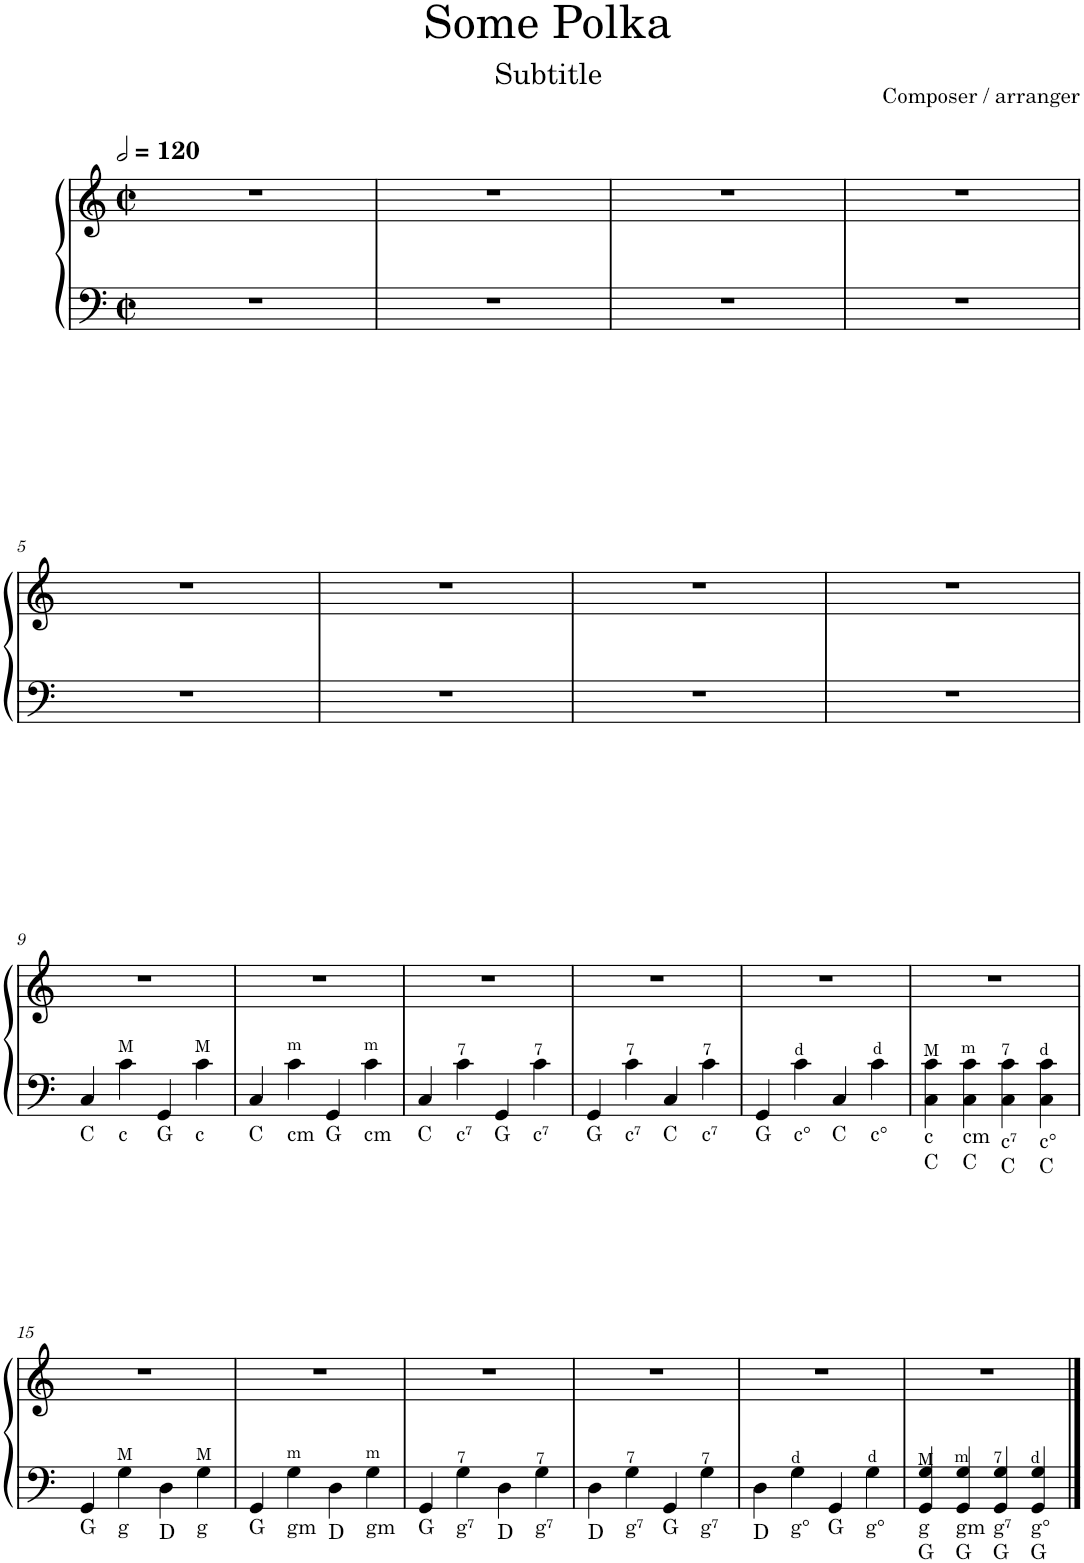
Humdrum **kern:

**kern	**kern	**kern
*part1	*part1	*part1
*staff3	*staff2	*staff1
*I"Accordion	*	*
*I'Acc.	*	*
*stria5	*	*
*clefF4	*clefF4	*clefG2
*k[]	*k[]	*k[]
*M2/2	*M2/2	*M2/2
*met(c|)	*met(c|)	*met(c|)
*MM240	*MM240	*MM240
=1	=1	=1
1r	1r	1r
=2	=2	=2
1r	1r	1r
=3	=3	=3
1r	1r	1r
=4	=4	=4
1r	1r	1r
!!LO:LB:g=z
=5	=5	=5
1r	1r	1r
=6	=6	=6
1r	1r	1r
=7	=7	=7
1r	1r	1r
=8	=8	=8
1r	1r	1r
!!LO:LB:g=z
=9	=9	=9
!	!LO:TX:b:t=C	!
!LO:TX:b:t=C	!	!
4C	4C/	1r
!	!LO:TX:b:t=c	!
!LO:TX:b:t=c	!	!
4E 4G 4c	4c\	.
!	!LO:TX:b:t=G	!
!LO:TX:b:t=G	!	!
4GG	4GG/	.
!	!LO:TX:b:t=c	!
!LO:TX:b:t=c	!	!
4E 4G 4c	4c\	.
=10	=10	=10
!	!LO:TX:b:t=C	!
!LO:TX:b:t=C	!	!
4C	4C/	1r
!	!LO:TX:b:t=cm	!
!LO:TX:b:t=cm	!	!
4E- 4G 4c	4c\	.
!	!LO:TX:b:t=G	!
!LO:TX:b:t=G	!	!
4GG	4GG/	.
!	!LO:TX:b:t=cm	!
!LO:TX:b:t=cm	!	!
4E- 4G 4c	4c\	.
=11	=11	=11
!	!LO:TX:b:t=C	!
!LO:TX:b:t=C	!	!
4C	4C/	1r
!	!LO:TX:b:t=c⁷	!
!LO:TX:b:t=c⁷	!	!
4E 4B- 4c	4c\	.
!	!LO:TX:b:t=G	!
!LO:TX:b:t=G	!	!
4GG	4GG/	.
!	!LO:TX:b:t=c⁷	!
!LO:TX:b:t=c⁷	!	!
4E 4B- 4c	4c\	.
=12	=12	=12
!	!LO:TX:b:t=G	!
!LO:TX:b:t=G	!	!
4GG	4GG/	1r
!	!LO:TX:b:t=c⁷	!
!LO:TX:b:t=c⁷	!	!
4E 4B- 4c	4c\	.
!	!LO:TX:b:t=C	!
!LO:TX:b:t=C	!	!
4C	4C/	.
!	!LO:TX:b:t=c⁷	!
!LO:TX:b:t=c⁷	!	!
4E 4B- 4c	4c\	.
=13	=13	=13
!	!LO:TX:b:t=G	!
!LO:TX:b:t=G	!	!
4GG	4GG/	1r
!	!LO:TX:b:t=c°	!
!LO:TX:b:t=c°	!	!
4E- 4A 4c	4c\	.
!	!LO:TX:b:t=C	!
!LO:TX:b:t=C	!	!
4C	4C/	.
!	!LO:TX:b:t=c°	!
!LO:TX:b:t=c°	!	!
4E- 4A 4c	4c\	.
=14	=14	=14
!	!LO:TX:b:t=c	!
!	!LO:TX:b:t=C	!
!LO:TX:b:t=c	!	!
!LO:TX:b:t=C	!	!
4C> 4E> 4G> 4c>	4C\> 4c\>	1r
!	!LO:TX:b:t=cm	!
!	!LO:TX:b:t=C	!
!LO:TX:b:t=cm	!	!
!LO:TX:b:t=C	!	!
4C> 4E-> 4G> 4c>	4C\> 4c\>	.
!	!LO:TX:b:t=c⁷	!
!	!LO:TX:b:t=C	!
!LO:TX:b:t=c⁷	!	!
!LO:TX:b:t=C	!	!
4C> 4E> 4B-> 4c>	4C\> 4c\>	.
!	!LO:TX:b:t=c°	!
!	!LO:TX:b:t=C	!
!LO:TX:b:t=c°	!	!
!LO:TX:b:t=C	!	!
4C> 4E-> 4A> 4c>	4C\> 4c\>	.
!!LO:LB:g=z
=15	=15	=15
!	!LO:TX:b:t=G	!
!LO:TX:b:t=G	!	!
4GG	4GG/	1r
!	!LO:TX:b:t=g	!
!LO:TX:b:t=g	!	!
4G 4B 4d	4G\	.
!	!LO:TX:b:t=D	!
!LO:TX:b:t=D	!	!
4D	4D\	.
!	!LO:TX:b:t=g	!
!LO:TX:b:t=g	!	!
4G 4B 4d	4G\	.
=16	=16	=16
!	!LO:TX:b:t=G	!
!LO:TX:b:t=G	!	!
4GG	4GG/	1r
!	!LO:TX:b:t=gm	!
!LO:TX:b:t=gm	!	!
4G 4B- 4d	4G\	.
!	!LO:TX:b:t=D	!
!LO:TX:b:t=D	!	!
4D	4D\	.
!	!LO:TX:b:t=gm	!
!LO:TX:b:t=gm	!	!
4G 4B- 4d	4G\	.
=17	=17	=17
!	!LO:TX:b:t=G	!
!LO:TX:b:t=G	!	!
4GG	4GG/	1r
!	!LO:TX:b:t=g⁷	!
!LO:TX:b:t=g⁷	!	!
4F 4G 4B	4G\	.
!	!LO:TX:b:t=D	!
!LO:TX:b:t=D	!	!
4D	4D\	.
!	!LO:TX:b:t=g⁷	!
!LO:TX:b:t=g⁷	!	!
4F 4G 4B	4G\	.
=18	=18	=18
!	!LO:TX:b:t=D	!
!LO:TX:b:t=D	!	!
4D	4D\	1r
!	!LO:TX:b:t=g⁷	!
!LO:TX:b:t=g⁷	!	!
4F 4G 4B	4G\	.
!	!LO:TX:b:t=G	!
!LO:TX:b:t=G	!	!
4GG	4GG/	.
!	!LO:TX:b:t=g⁷	!
!LO:TX:b:t=g⁷	!	!
4F 4G 4B	4G\	.
=19	=19	=19
!	!LO:TX:b:t=D	!
!LO:TX:b:t=D	!	!
4D	4D\	1r
!	!LO:TX:b:t=g°	!
!LO:TX:b:t=g°	!	!
4E 4G 4B-	4G\	.
!	!LO:TX:b:t=G	!
!LO:TX:b:t=G	!	!
4GG	4GG/	.
!	!LO:TX:b:t=g°	!
!LO:TX:b:t=g°	!	!
4E 4G 4B-	4G\	.
=20	=20	=20
!	!LO:TX:b:t=g	!
!	!LO:TX:b:t=G	!
!LO:TX:b:t=g	!	!
!LO:TX:b:t=G	!	!
4GG> 4G> 4B> 4d>	4GG/> 4G/>	1r
!	!LO:TX:b:t=gm	!
!	!LO:TX:b:t=G	!
!LO:TX:b:t=gm	!	!
!LO:TX:b:t=G	!	!
4GG> 4G> 4B-> 4d>	4GG/> 4G/>	.
!	!LO:TX:b:t=g⁷	!
!	!LO:TX:b:t=G	!
!LO:TX:b:t=g⁷	!	!
!LO:TX:b:t=G	!	!
4GG> 4F> 4G> 4B>	4GG/> 4G/>	.
!	!LO:TX:b:t=g°	!
!	!LO:TX:b:t=G	!
!LO:TX:b:t=g°	!	!
!LO:TX:b:t=G	!	!
4GG> 4E> 4G> 4B->	4GG/> 4G/>	.
==	==	==
*-	*-	*-
